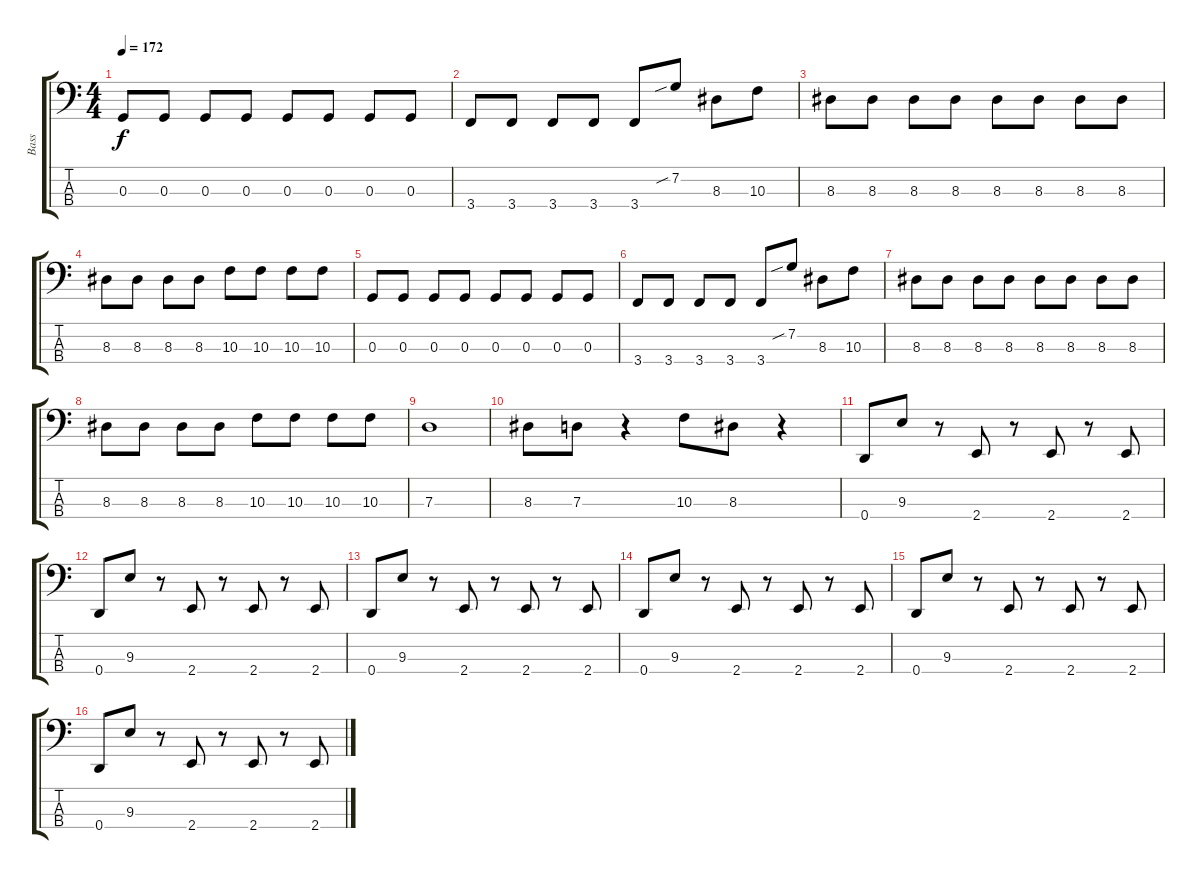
\track ("Bass" "Bass") {instrument electricbassfinger}
\staff {score tabs}
\tuning (F2 C2 G1 D1) {hide}
\ts (4 4)
\tempo 172
\clef f4
\ks c
0.3.8{dy f} 0.3.8 0.3.8 0.3.8 0.3.8 0.3.8 0.3.8 0.3.8 |
3.4.8 3.4.8 3.4.8 3.4.8 3.4.8 7.2{sib}.8 8.3.8 10.3.8 |
8.3.8 8.3.8 8.3.8 8.3.8 8.3.8 8.3.8 8.3.8 8.3.8 |
8.3.8 8.3.8 8.3.8 8.3.8 10.3.8 10.3.8 10.3.8 10.3.8 |
0.3.8 0.3.8 0.3.8 0.3.8 0.3.8 0.3.8 0.3.8 0.3.8 |
3.4.8 3.4.8 3.4.8 3.4.8 3.4.8 7.2{sib}.8 8.3.8 10.3.8 |
8.3.8 8.3.8 8.3.8 8.3.8 8.3.8 8.3.8 8.3.8 8.3.8 |
8.3.8 8.3.8 8.3.8 8.3.8 10.3.8 10.3.8 10.3.8 10.3.8 |
7.3.1 |
8.3.8 7.3.8 r.4 10.3.8 8.3.8 r.4 |
0.4.8 9.3.8 r.8 2.4.8 r.8 2.4.8 r.8 2.4.8 |
0.4.8 9.3.8 r.8 2.4.8 r.8 2.4.8 r.8 2.4.8 |
0.4.8 9.3.8 r.8 2.4.8 r.8 2.4.8 r.8 2.4.8 |
0.4.8 9.3.8 r.8 2.4.8 r.8 2.4.8 r.8 2.4.8 |
0.4.8 9.3.8 r.8 2.4.8 r.8 2.4.8 r.8 2.4.8 |
0.4.8 9.3.8 r.8 2.4.8 r.8 2.4.8 r.8 2.4.8
